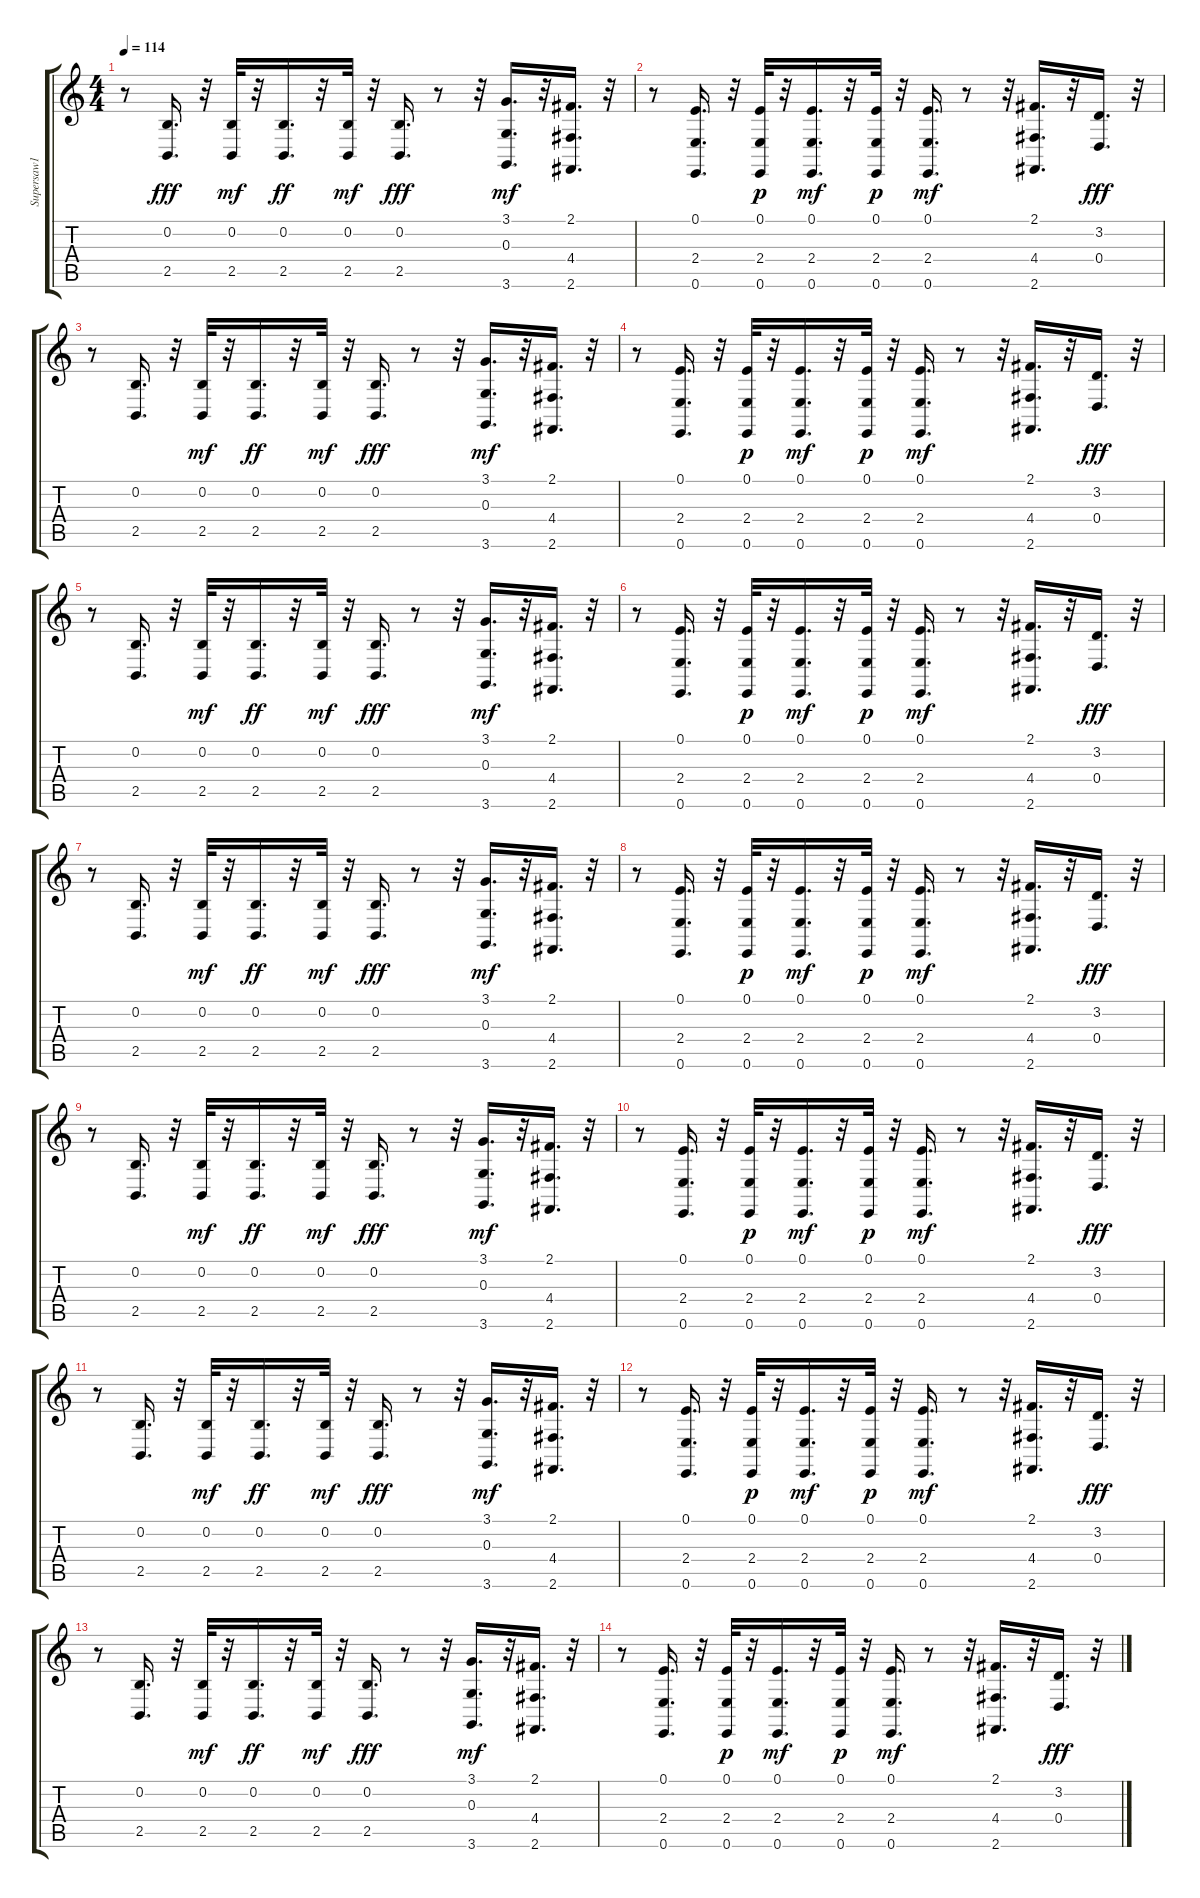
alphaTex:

\track ("Supersaw1" "Supersaw1") {instrument lead2sawtooth}
\staff {score tabs}
\tuning (E4 B3 G3 D3 A2 E2) {hide}
\ts (4 4)
\tempo 114
\clef g2
\ks c
r.8{dy fff} (0.2 2.5).16{d} r.32 (0.2 2.5).32{dy mf} r.32 (0.2 2.5).16{d dy ff} r.32 (0.2 2.5).32{dy mf} r.32 (0.2 2.5).16{d dy fff} r.8 r.32 (3.1 0.3 3.6).16{d dy mf} r.32 (2.1 4.4 2.6).16{d} r.32 |
r.8 (0.1 2.4 0.6).16{d} r.32 (0.1 2.4 0.6).32{dy p} r.32 (0.1 2.4 0.6).16{d dy mf} r.32 (0.1 2.4 0.6).32{dy p} r.32 (0.1 2.4 0.6).16{d dy mf} r.8 r.32 (2.1 4.4 2.6).16{d} r.32 (3.2 0.4).16{d dy fff} r.32 |
r.8 (0.2 2.5).16{d} r.32 (0.2 2.5).32{dy mf} r.32 (0.2 2.5).16{d dy ff} r.32 (0.2 2.5).32{dy mf} r.32 (0.2 2.5).16{d dy fff} r.8 r.32 (3.1 0.3 3.6).16{d dy mf} r.32 (2.1 4.4 2.6).16{d} r.32 |
r.8 (0.1 2.4 0.6).16{d} r.32 (0.1 2.4 0.6).32{dy p} r.32 (0.1 2.4 0.6).16{d dy mf} r.32 (0.1 2.4 0.6).32{dy p} r.32 (0.1 2.4 0.6).16{d dy mf} r.8 r.32 (2.1 4.4 2.6).16{d} r.32 (3.2 0.4).16{d dy fff} r.32 |
r.8 (0.2 2.5).16{d} r.32 (0.2 2.5).32{dy mf} r.32 (0.2 2.5).16{d dy ff} r.32 (0.2 2.5).32{dy mf} r.32 (0.2 2.5).16{d dy fff} r.8 r.32 (3.1 0.3 3.6).16{d dy mf} r.32 (2.1 4.4 2.6).16{d} r.32 |
r.8 (0.1 2.4 0.6).16{d} r.32 (0.1 2.4 0.6).32{dy p} r.32 (0.1 2.4 0.6).16{d dy mf} r.32 (0.1 2.4 0.6).32{dy p} r.32 (0.1 2.4 0.6).16{d dy mf} r.8 r.32 (2.1 4.4 2.6).16{d} r.32 (3.2 0.4).16{d dy fff} r.32 |
r.8 (0.2 2.5).16{d} r.32 (0.2 2.5).32{dy mf} r.32 (0.2 2.5).16{d dy ff} r.32 (0.2 2.5).32{dy mf} r.32 (0.2 2.5).16{d dy fff} r.8 r.32 (3.1 0.3 3.6).16{d dy mf} r.32 (2.1 4.4 2.6).16{d} r.32 |
r.8 (0.1 2.4 0.6).16{d} r.32 (0.1 2.4 0.6).32{dy p} r.32 (0.1 2.4 0.6).16{d dy mf} r.32 (0.1 2.4 0.6).32{dy p} r.32 (0.1 2.4 0.6).16{d dy mf} r.8 r.32 (2.1 4.4 2.6).16{d} r.32 (3.2 0.4).16{d dy fff} r.32 |
r.8 (0.2 2.5).16{d} r.32 (0.2 2.5).32{dy mf} r.32 (0.2 2.5).16{d dy ff} r.32 (0.2 2.5).32{dy mf} r.32 (0.2 2.5).16{d dy fff} r.8 r.32 (3.1 0.3 3.6).16{d dy mf} r.32 (2.1 4.4 2.6).16{d} r.32 |
r.8 (0.1 2.4 0.6).16{d} r.32 (0.1 2.4 0.6).32{dy p} r.32 (0.1 2.4 0.6).16{d dy mf} r.32 (0.1 2.4 0.6).32{dy p} r.32 (0.1 2.4 0.6).16{d dy mf} r.8 r.32 (2.1 4.4 2.6).16{d} r.32 (3.2 0.4).16{d dy fff} r.32 |
r.8 (0.2 2.5).16{d} r.32 (0.2 2.5).32{dy mf} r.32 (0.2 2.5).16{d dy ff} r.32 (0.2 2.5).32{dy mf} r.32 (0.2 2.5).16{d dy fff} r.8 r.32 (3.1 0.3 3.6).16{d dy mf} r.32 (2.1 4.4 2.6).16{d} r.32 |
r.8 (0.1 2.4 0.6).16{d} r.32 (0.1 2.4 0.6).32{dy p} r.32 (0.1 2.4 0.6).16{d dy mf} r.32 (0.1 2.4 0.6).32{dy p} r.32 (0.1 2.4 0.6).16{d dy mf} r.8 r.32 (2.1 4.4 2.6).16{d} r.32 (3.2 0.4).16{d dy fff} r.32 |
r.8 (0.2 2.5).16{d} r.32 (0.2 2.5).32{dy mf} r.32 (0.2 2.5).16{d dy ff} r.32 (0.2 2.5).32{dy mf} r.32 (0.2 2.5).16{d dy fff} r.8 r.32 (3.1 0.3 3.6).16{d dy mf} r.32 (2.1 4.4 2.6).16{d} r.32 |
r.8 (0.1 2.4 0.6).16{d} r.32 (0.1 2.4 0.6).32{dy p} r.32 (0.1 2.4 0.6).16{d dy mf} r.32 (0.1 2.4 0.6).32{dy p} r.32 (0.1 2.4 0.6).16{d dy mf} r.8 r.32 (2.1 4.4 2.6).16{d} r.32 (3.2 0.4).16{d dy fff} r.32
